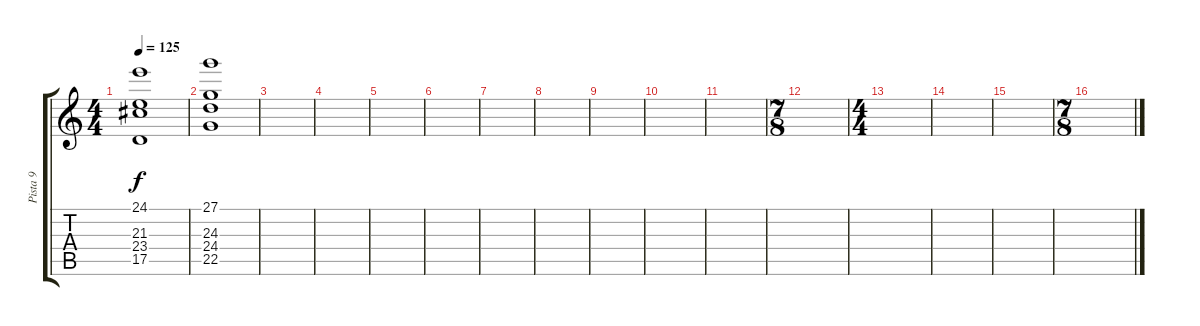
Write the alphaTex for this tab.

\track ("Pista 9" "Pista 9") {instrument rockorgan}
\staff {score tabs}
\tuning (E4 B3 G3 D3 A2 D2) {hide}
\ts (4 4)
\tempo 125
\clef g2
\ks c
(24.1 21.3 23.4 17.5).1{dy f} |
(27.1 24.3 24.4 22.5).1 |
|
|
|
|
|
|
|
|
|
\ts (7 8)
|
\ts (4 4)
|
|
|
\ts (7 8)
